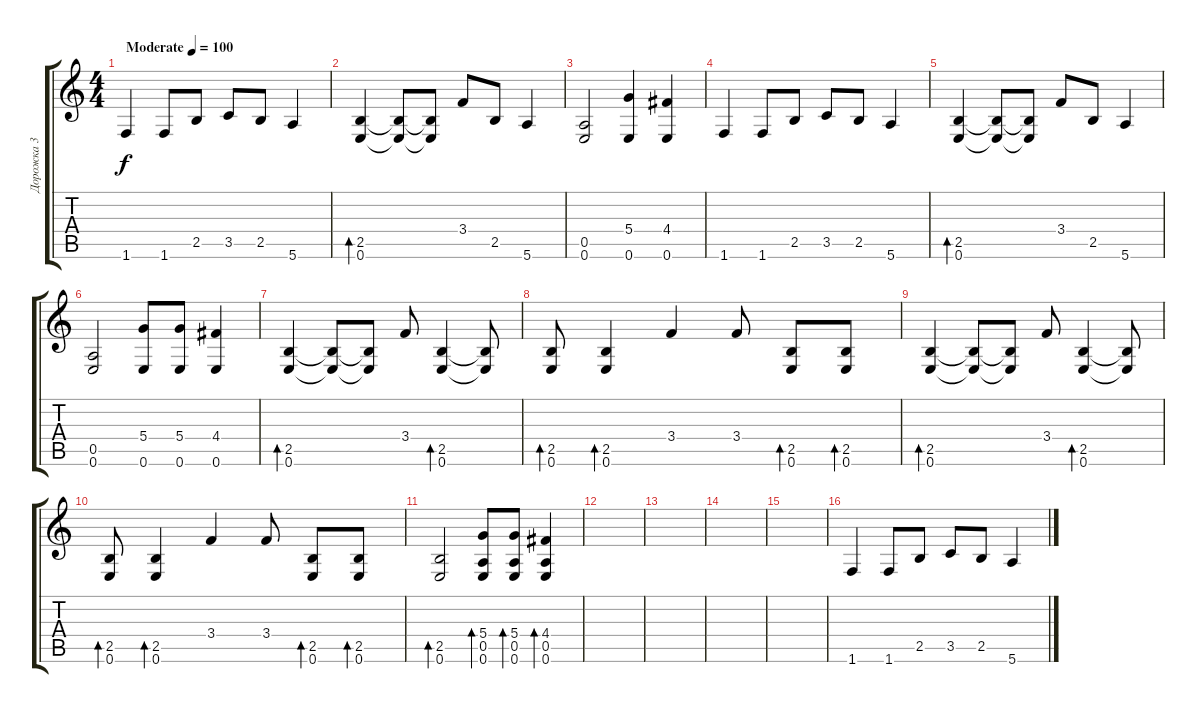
\track ("Дорожка 3" "Дорожка 3") {instrument acousticguitarsteel}
\staff {score tabs}
\tuning (E4 B3 G3 D3 A2 E2) {hide}
\ts (4 4)
\tempo (100 "Moderate")
\clef g2
\ks c
1.6.4{dy f instrument acousticguitarsteel} 1.6.8 2.5.8 3.5.8 2.5.8 5.6.4 |
(2.5 0.6).4{bd 480} (2.5{t} 0.6{t}).8 (2.5{t} 0.6{t}).8 3.4.8 2.5.8 5.6.4 |
(0.5 0.6).2 (5.4 0.6).4 (4.4 0.6).4 |
1.6.4 1.6.8 2.5.8 3.5.8 2.5.8 5.6.4 |
(2.5 0.6).4{bd 480} (2.5{t} 0.6{t}).8 (2.5{t} 0.6{t}).8 3.4.8 2.5.8 5.6.4 |
(0.5 0.6).2 (5.4 0.6).8 (5.4 0.6).8 (4.4 0.6).4 |
(2.5 0.6).4{bd 480} (2.5{t} 0.6{t}).8 (2.5{t} 0.6{t}).8 3.4.8 (2.5 0.6).4{bd 60} (2.5{t} 0.6{t}).8 |
(2.5 0.6).8{bd 60} (2.5 0.6).4{bd 60} 3.4.4 3.4.8 (2.5 0.6).8{bd 60} (2.5 0.6).8{bd 60} |
(2.5 0.6).4{bd 480} (2.5{t} 0.6{t}).8 (2.5{t} 0.6{t}).8 3.4.8 (2.5 0.6).4{bd 60} (2.5{t} 0.6{t}).8 |
(2.5 0.6).8{bd 60} (2.5 0.6).4{bd 60} 3.4.4 3.4.8 (2.5 0.6).8{bd 60} (2.5 0.6).8{bd 60} |
(2.5 0.6).2{bd 240} (5.4 0.5 0.6).8{bd 240} (5.4 0.5 0.6).8{bd 240} (4.4 0.5 0.6).4{bd 240} |
|
|
|
|
1.6.4 1.6.8 2.5.8 3.5.8 2.5.8 5.6.4
